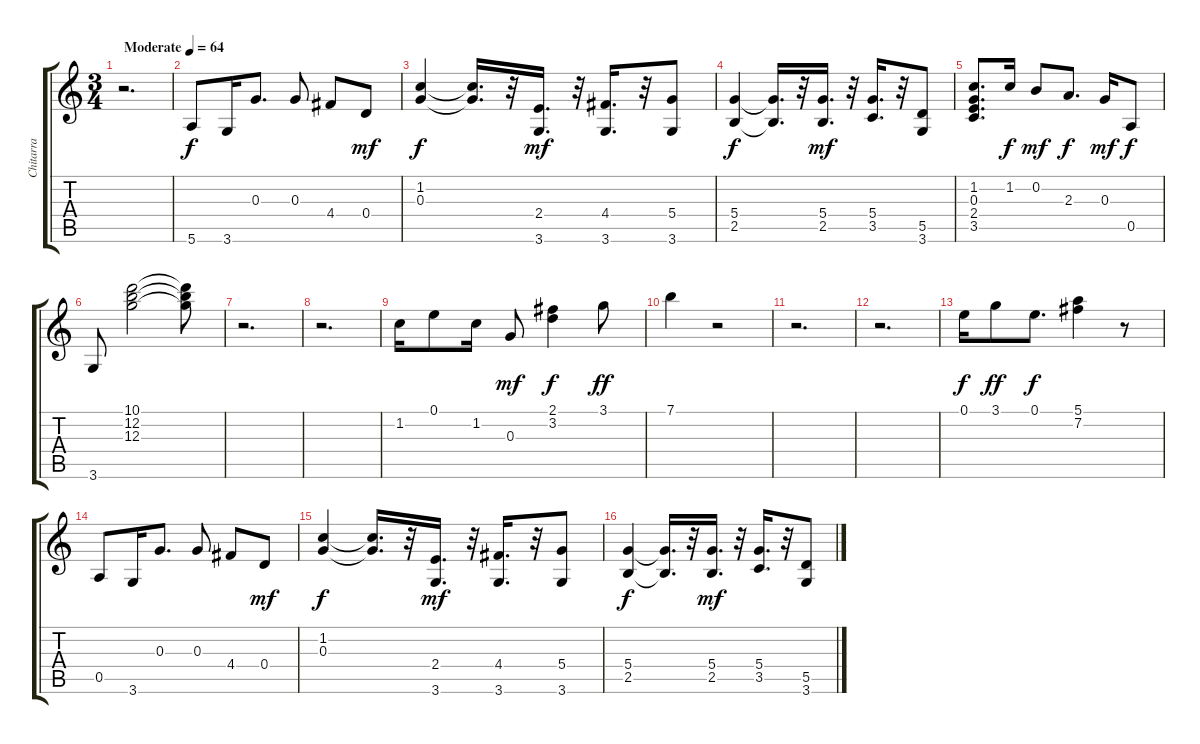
\track ("Chitarra" "Chitarra") {instrument acousticguitarsteel}
\staff {score tabs}
\tuning (E4 B3 G3 D3 A2 E2) {hide}
\ts (3 4)
\tempo (64 "Moderate")
\clef g2
\ks c
r.2{d dy f instrument acousticguitarsteel} |
5.6.8 3.6.16 0.3.8{d} 0.3.8 4.4.8 0.4.8{dy mf} |
(1.2 0.3).4{dy f} (1.2{t} 0.3{t}).16{d} r.32 (2.4 3.6).16{d dy mf} r.32 (4.4 3.6).16{d} r.32 (5.4 3.6).8 |
(5.4 2.5).4{dy f} (5.4{t} 2.5{t}).16{d} r.32 (5.4 2.5).16{d dy mf} r.32 (5.4 3.5).16{d} r.32 (5.5 3.6).8 |
(1.2 0.3 2.4 3.5).8{d} 1.2.16{dy f} 0.2.8{dy mf} 2.3.8{d dy f} 0.3.16{dy mf} 0.5.8{dy f} |
3.6.8 (10.1 12.2 12.3).2 (10.1{t} 12.2{t} 12.3{t}).8 |
r.2{d} |
r.2{d} |
1.2.16 0.1.8 1.2.16 0.3.8{dy mf} (2.1 3.2).4{dy f} 3.1.8{dy ff} |
7.1.4 r.2 |
r.2{d} |
r.2{d} |
0.1.16{dy f} 3.1.8{dy ff} 0.1.8{d dy f} (5.1 7.2).4 r.8 |
0.5.8 3.6.16 0.3.8{d} 0.3.8 4.4.8 0.4.8{dy mf} |
(1.2 0.3).4{dy f} (1.2{t} 0.3{t}).16{d} r.32 (2.4 3.6).16{d dy mf} r.32 (4.4 3.6).16{d} r.32 (5.4 3.6).8 |
(5.4 2.5).4{dy f} (5.4{t} 2.5{t}).16{d} r.32 (5.4 2.5).16{d dy mf} r.32 (5.4 3.5).16{d} r.32 (5.5 3.6).8
